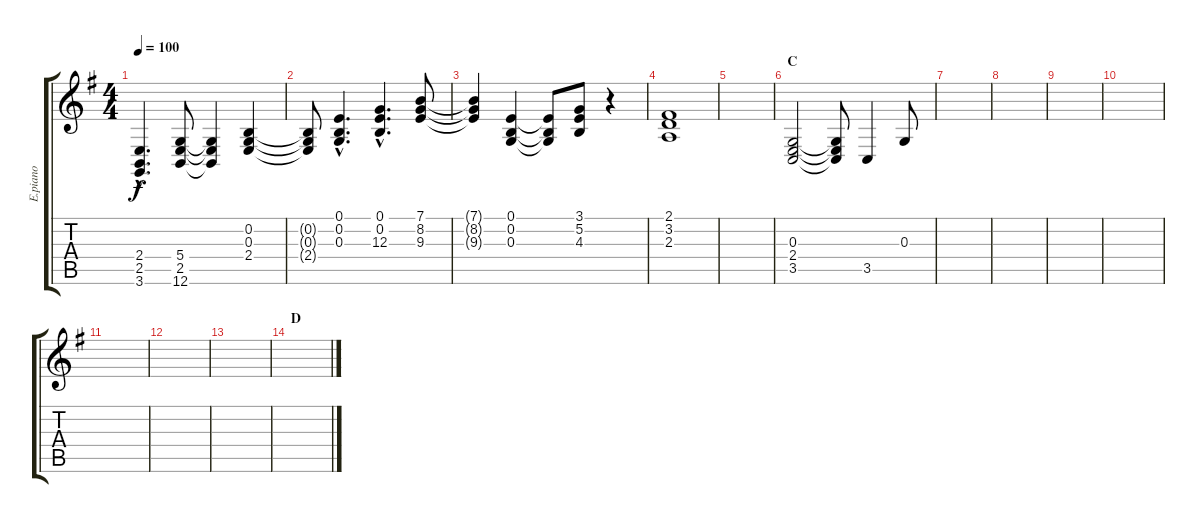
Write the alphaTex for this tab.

\track ("E.piano" "E.piano") {instrument electricgrandpiano}
\staff {score tabs}
\tuning (E4 B3 G3 D3 A2 E2) {hide}
\ts (4 4)
\tempo 100
\clef g2
\ks g
(2.4{hac} 2.5{hac} 3.6{hac}).4{d dy f} (5.4 2.5 12.6).8 (5.4{t} 2.5{t} 12.6{t}).4 (0.2 0.3 2.4).4 |
(0.2{t} 0.3{t} 2.4{t}).8 (0.1{hac} 0.2{hac} 0.3{hac}).4{d} (0.1{hac} 0.2{hac} 12.3{hac}).4{d} (7.1 8.2 9.3).8 |
(7.1{t} 8.2{t} 9.3{t}).4 (0.1 0.2 0.3).4 (0.1{t} 0.2{t} 0.3{t}).8 (3.1 5.2 4.3).8 r.4 |
(2.1 3.2 2.3).1 |
|
\section ("" "C")
(0.3 2.4 3.5).2 (0.3{t} 2.4{t} 3.5{t}).8 3.5.4 0.3.8 |
|
|
|
|
|
|
|
\section ("" "D")
